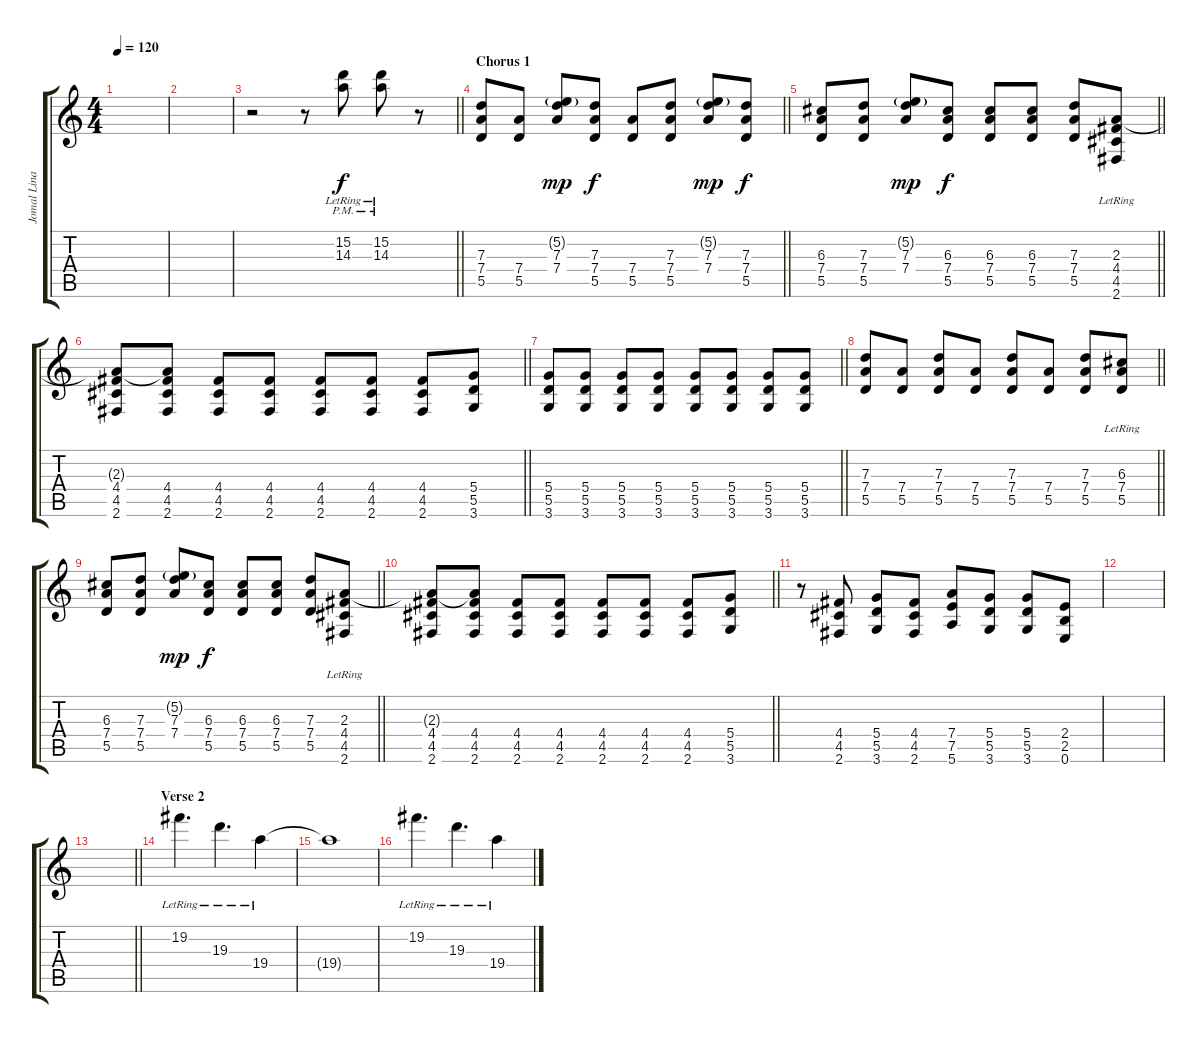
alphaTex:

\track ("Jomal Linao(Lead)" "Jomal Lina") {instrument electricguitarclean}
\staff {score tabs}
\tuning (E4 B3 G3 D3 A2 E2) {hide}
\ts (4 4)
\tempo 120
\clef g2
\ks c
|
|
\barLineRight lightlight
r.2 r.8 (15.2{pm lr} 14.3{pm lr}).8 (15.2{pm lr} 14.3{pm lr}).8 r.8 |
\section ("" "Chorus 1")
\barLineRight lightlight
(7.3 7.4 5.5).8 (7.4 5.5).8 (5.2{g} 7.3 7.4).8{dy mp} (7.3 7.4 5.5).8{dy f} (7.4 5.5).8 (7.3 7.4 5.5).8 (5.2{g} 7.3 7.4).8{dy mp} (7.3 7.4 5.5).8{dy f} |
\barLineRight lightlight
(6.3 7.4 5.5).8 (7.3 7.4 5.5).8 (5.2{g} 7.3 7.4).8{dy mp} (6.3 7.4 5.5).8{dy f} (6.3 7.4 5.5).8 (6.3 7.4 5.5).8 (7.3 7.4 5.5).8 (2.3{lr} 4.4 4.5 2.6).8 |
\barLineRight lightlight
(2.3{t} 4.4 4.5 2.6).8 (2.3{t} 4.4 4.5 2.6).8 (4.4 4.5 2.6).8 (4.4 4.5 2.6).8 (4.4 4.5 2.6).8 (4.4 4.5 2.6).8 (4.4 4.5 2.6).8 (5.4 5.5 3.6).8 |
\section ("" "")
\barLineRight lightlight
(5.4 5.5 3.6).8 (5.4 5.5 3.6).8 (5.4 5.5 3.6).8 (5.4 5.5 3.6).8 (5.4 5.5 3.6).8 (5.4 5.5 3.6).8 (5.4 5.5 3.6).8 (5.4 5.5 3.6).8 |
\barLineRight lightlight
(7.3 7.4 5.5).8 (7.4 5.5).8 (7.3 7.4 5.5).8 (7.4 5.5).8 (7.3 7.4 5.5).8 (7.4 5.5).8 (7.3 7.4 5.5).8 (6.3{lr} 7.4 5.5).8 |
\barLineRight lightlight
(6.3 7.4 5.5).8 (7.3 7.4 5.5).8 (5.2{g} 7.3 7.4).8{dy mp} (6.3 7.4 5.5).8{dy f} (6.3 7.4 5.5).8 (6.3 7.4 5.5).8 (7.3 7.4 5.5).8 (2.3{lr} 4.4 4.5 2.6).8 |
\barLineRight lightlight
(2.3{t} 4.4 4.5 2.6).8 (2.3{t} 4.4 4.5 2.6).8 (4.4 4.5 2.6).8 (4.4 4.5 2.6).8 (4.4 4.5 2.6).8 (4.4 4.5 2.6).8 (4.4 4.5 2.6).8 (5.4 5.5 3.6).8 |
r.8 (4.4 4.5 2.6).8 (5.4 5.5 3.6).8 (4.4 4.5 2.6).8 (7.4 7.5 5.6).8 (5.4 5.5 3.6).8 (5.4 5.5 3.6).8 (2.4 2.5 0.6).8 |
|
\barLineRight lightlight
|
\section ("" "Verse 2")
19.2{lr}.4{d} 19.3{lr}.4{d} 19.4{lr}.4 |
19.4{t}.1 |
19.2{lr}.4{d} 19.3{lr}.4{d} 19.4{lr}.4
